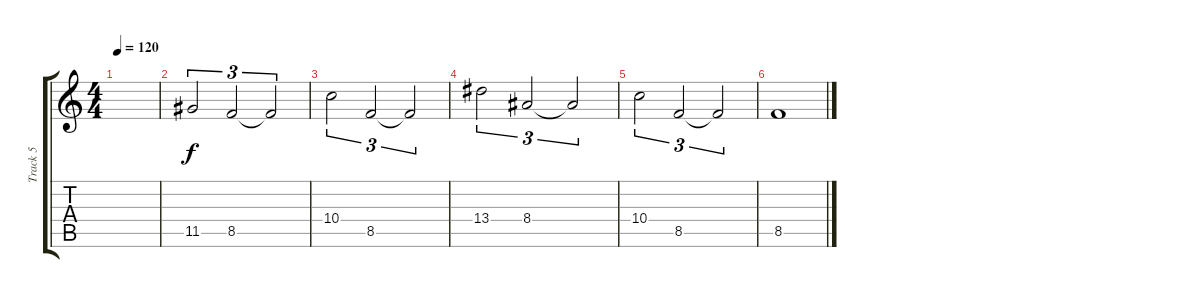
\track ("Track 5" "Track 5") {instrument overdrivenguitar}
\staff {score tabs}
\tuning (E4 B3 G3 D3 A2 D2) {hide}
\ts (4 4)
\tempo 120
\clef g2
\ks c
|
11.5.2{tu (3 2)} 8.5.2{tu (3 2)} 8.5{t}.2{tu (3 2)} |
10.4.2{tu (3 2)} 8.5.2{tu (3 2)} 8.5{t}.2{tu (3 2)} |
13.4.2{tu (3 2)} 8.4.2{tu (3 2)} 8.4{t}.2{tu (3 2)} |
10.4.2{tu (3 2)} 8.5.2{tu (3 2)} 8.5{t}.2{tu (3 2)} |
8.5.1
